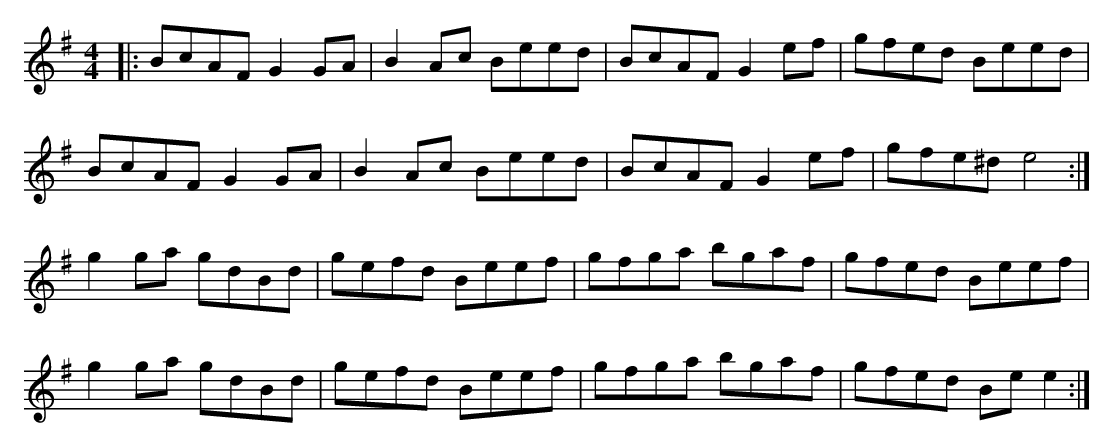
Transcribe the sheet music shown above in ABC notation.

X:1
M:4/4
K:Emin
|:BcAF G2GA|B2Ac Beed|BcAF G2ef|gfed Beed|
BcAF G2GA|B2Ac Beed|BcAF G2ef|gfe^d e4:|
g2ga gdBd|gefd Beef|gfga bgaf|gfed Beef|
g2ga gdBd|gefd Beef|gfga bgaf|gfed Bee2:|
